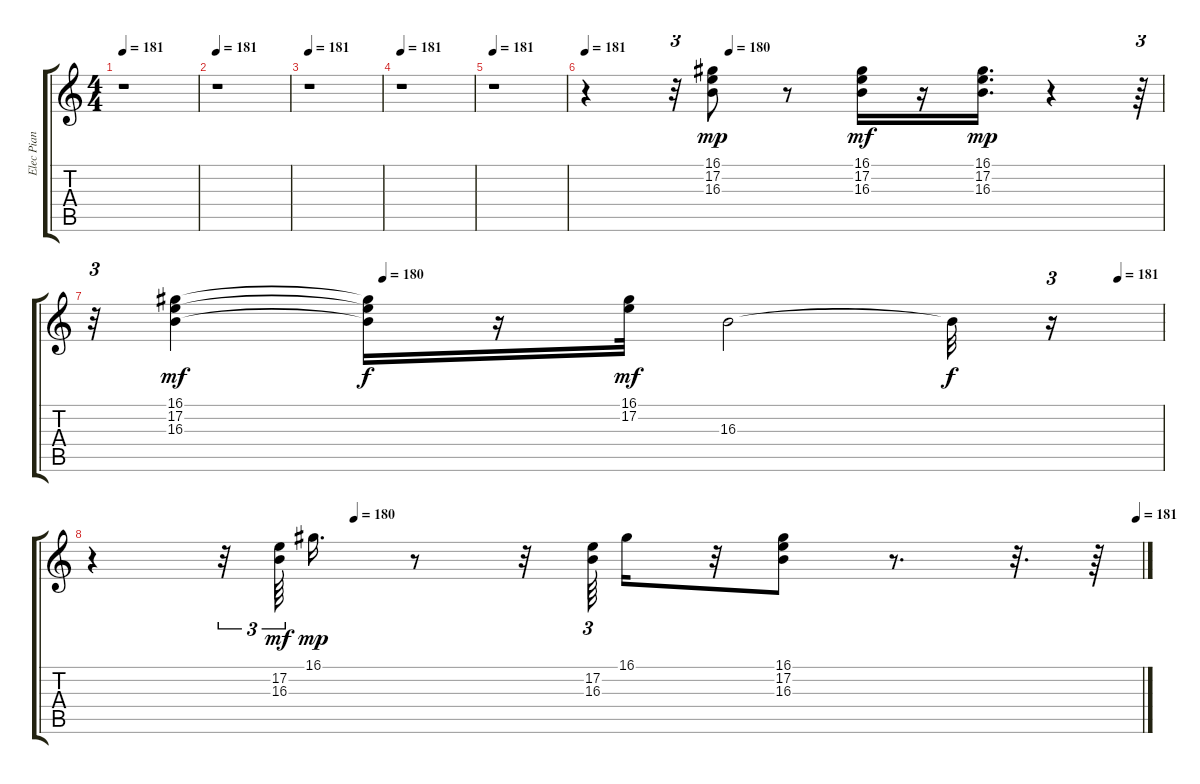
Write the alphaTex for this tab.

\track ("Elec Pian" "Elec Pian") {instrument honkytonkpiano}
\staff {score tabs}
\tuning (E4 B3 G3 D3 A2 E2) {hide}
\ts (4 4)
\tempo 181
\clef g2
\ks c
r.1{dy mf} |
\tempo 181
r.1 |
\tempo 181
r.1 |
\tempo 181
r.1 |
\tempo 181
r.1 |
\tempo 181
\tempo (180 0.25)
r.4 r.32{tu (3 2)} (16.1 17.2 16.3).8{dy mp} r.8 (16.1 17.2 16.3).16{dy mf} r.16 (16.1 17.2 16.3).16{d dy mp} r.4 r.64{tu (3 2)} |
\tempo (180 0.2708333333333333)
\tempo (181 0.9583333333333334)
r.32{tu (3 2)} (16.1 17.2 16.3).4{dy mf} (16.1{t} 17.2{t} 16.3{t}).16{dy f} r.16 (16.1 17.2).32{dy mf} 16.3.2 16.3{t}.32{dy f} r.16{tu (3 2)} |
\tempo (180 0.25)
\tempo (181 0.9947916666666666)
r.4 r.32{tu (3 2)} (17.2 16.3).64{tu (3 2) dy mf} 16.1.16{d dy mp} r.8 r.32 (17.2 16.3).64{tu (3 2)} 16.1.16 r.32 (16.1 17.2 16.3).8 r.8{d} r.32{d} r.64
